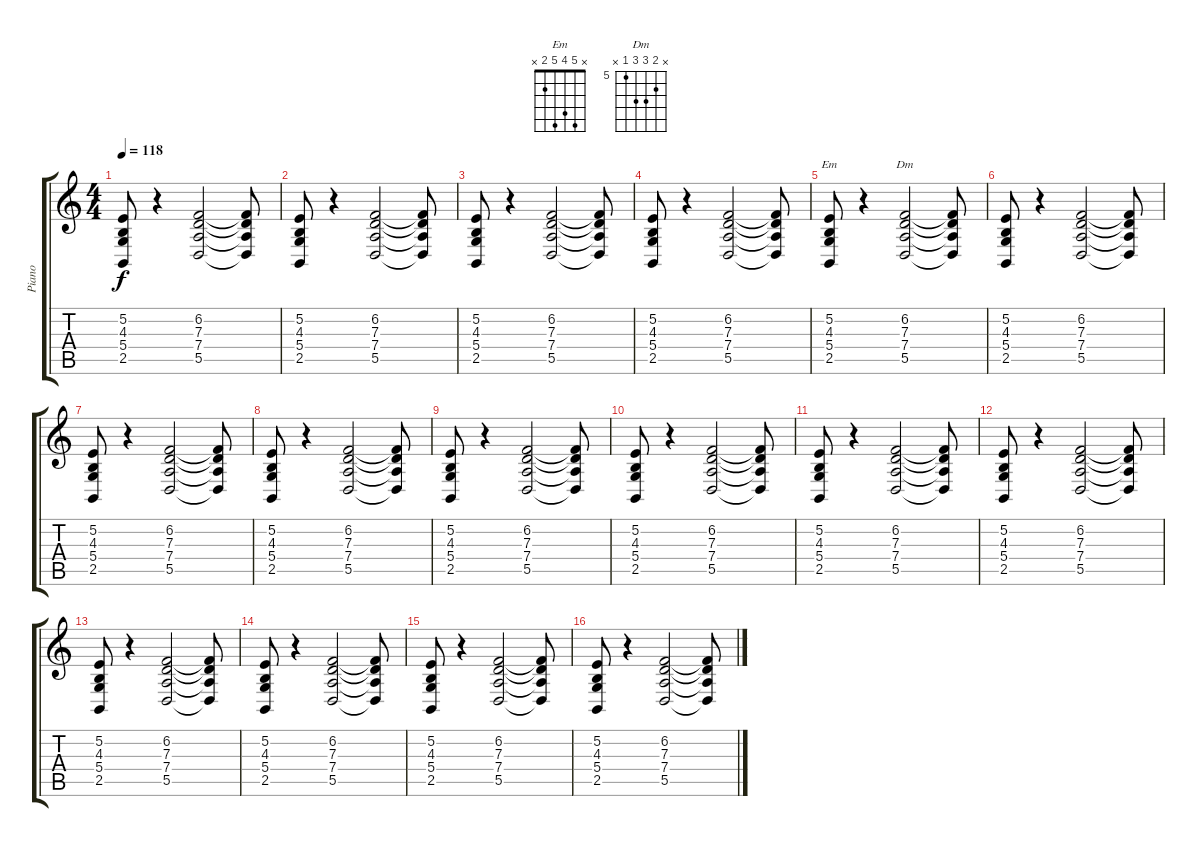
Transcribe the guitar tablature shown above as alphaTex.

\track ("Piano" "Piano") {instrument acousticgrandpiano}
\staff {score tabs}
\tuning (E4 B3 G3 D3 A2 E2) {hide}
\chord ("Em" x 5 4 5 2 x)
\chord ("Dm" x 6 7 7 5 x) {firstfret 5}
\ts (4 4)
\tempo 118
\clef g2
\ks c
(5.2 4.3 5.4 2.5).8{dy f} r.4 (6.2 7.3 7.4 5.5).2 (6.2{t} 7.3{t} 7.4{t} 5.5{t}).8 |
(5.2 4.3 5.4 2.5).8 r.4 (6.2 7.3 7.4 5.5).2 (6.2{t} 7.3{t} 7.4{t} 5.5{t}).8 |
(5.2 4.3 5.4 2.5).8 r.4 (6.2 7.3 7.4 5.5).2 (6.2{t} 7.3{t} 7.4{t} 5.5{t}).8 |
(5.2 4.3 5.4 2.5).8 r.4 (6.2 7.3 7.4 5.5).2 (6.2{t} 7.3{t} 7.4{t} 5.5{t}).8 |
(5.2 4.3 5.4 2.5).8{ch "Em"} r.4 (6.2 7.3 7.4 5.5).2{ch "Dm"} (6.2{t} 7.3{t} 7.4{t} 5.5{t}).8 |
(5.2 4.3 5.4 2.5).8 r.4 (6.2 7.3 7.4 5.5).2 (6.2{t} 7.3{t} 7.4{t} 5.5{t}).8 |
(5.2 4.3 5.4 2.5).8 r.4 (6.2 7.3 7.4 5.5).2 (6.2{t} 7.3{t} 7.4{t} 5.5{t}).8 |
(5.2 4.3 5.4 2.5).8 r.4 (6.2 7.3 7.4 5.5).2 (6.2{t} 7.3{t} 7.4{t} 5.5{t}).8 |
(5.2 4.3 5.4 2.5).8 r.4 (6.2 7.3 7.4 5.5).2 (6.2{t} 7.3{t} 7.4{t} 5.5{t}).8 |
(5.2 4.3 5.4 2.5).8 r.4 (6.2 7.3 7.4 5.5).2 (6.2{t} 7.3{t} 7.4{t} 5.5{t}).8 |
(5.2 4.3 5.4 2.5).8 r.4 (6.2 7.3 7.4 5.5).2 (6.2{t} 7.3{t} 7.4{t} 5.5{t}).8 |
(5.2 4.3 5.4 2.5).8 r.4 (6.2 7.3 7.4 5.5).2 (6.2{t} 7.3{t} 7.4{t} 5.5{t}).8 |
(5.2 4.3 5.4 2.5).8 r.4 (6.2 7.3 7.4 5.5).2 (6.2{t} 7.3{t} 7.4{t} 5.5{t}).8 |
(5.2 4.3 5.4 2.5).8 r.4 (6.2 7.3 7.4 5.5).2 (6.2{t} 7.3{t} 7.4{t} 5.5{t}).8 |
(5.2 4.3 5.4 2.5).8 r.4 (6.2 7.3 7.4 5.5).2 (6.2{t} 7.3{t} 7.4{t} 5.5{t}).8 |
(5.2 4.3 5.4 2.5).8 r.4 (6.2 7.3 7.4 5.5).2 (6.2{t} 7.3{t} 7.4{t} 5.5{t}).8
